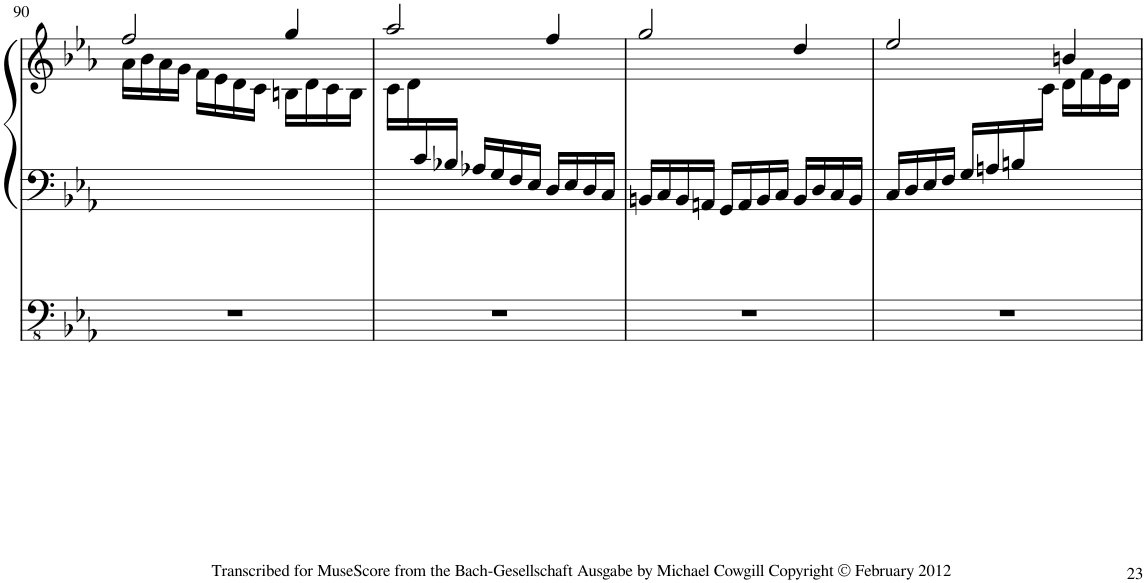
**kern	**kern	**kern
*part1	*part1	*part1
*staff3	*staff2	*staff1
*I"Organ	*	*
!!LO:PB:g=z
*clefFv4	*clefF4	*clefG2
*k[b-e-a-]	*k[b-e-a-]	*k[b-e-a-]
*M3/4	*M3/4	*M3/4
=90	=90	=90
*	*	*^
2.r	2.ryy	2ff/	16a-\LL
.	.	.	16b-\
.	.	.	16a-\
.	.	.	16g\JJ
.	.	.	16f\LL
.	.	.	16e-\
.	.	.	16d\
.	.	.	16c\JJ
.	.	4gg/	16Bn\LL
.	.	.	16d\
.	.	.	16c\
.	.	.	16B\JJ
=91	=91	=91	=91
*	*^	*	*
2.r	8ryy	2.ryy	2aa-/	16c\LL
.	.	.	.	16d\
.	16c/	.	.	2ryy
.	16B-X/JJ	.	.	.
.	16A-X/LL	.	.	.
.	16G/	.	.	.
.	16F/	.	.	.
.	16E-/JJ	.	.	.
.	16D/LL	.	4ff/	.
.	16E-/	.	.	.
.	16D/	.	.	8ryy
.	16C/JJ	.	.	.
*	*	*	*v	*v
=92	=92	=92	=92
2.r	16BBn/LL	2.ryy	2gg/
.	16C/	.	.
.	16BB/	.	.
.	16AAn/JJ	.	.
.	16GG/LL	.	.
.	16AA/	.	.
.	16BB/	.	.
.	16C/JJ	.	.
.	16BB/LL	.	4dd/
.	16D/	.	.
.	16C/	.	.
.	16BB/JJ	.	.
=93	=93	=93	=93
*	*	*	*^
2.r	16C/LL	2.ryy	2ee-/	4..ryy
.	16D/	.	.	.
.	16E-/	.	.	.
.	16F/JJ	.	.	.
.	16G/LL	.	.	.
.	16An/	.	.	.
.	16Bn/	.	.	.
.	4ryy	.	.	16c\JJ
.	.	.	4bn/	16d\LL
.	.	.	.	16f\
.	.	.	.	16e-\
.	16ryy	.	.	16d\JJ
*	*v	*v	*	*
*	*	*v	*v
=	=	=
*-	*-	*-
